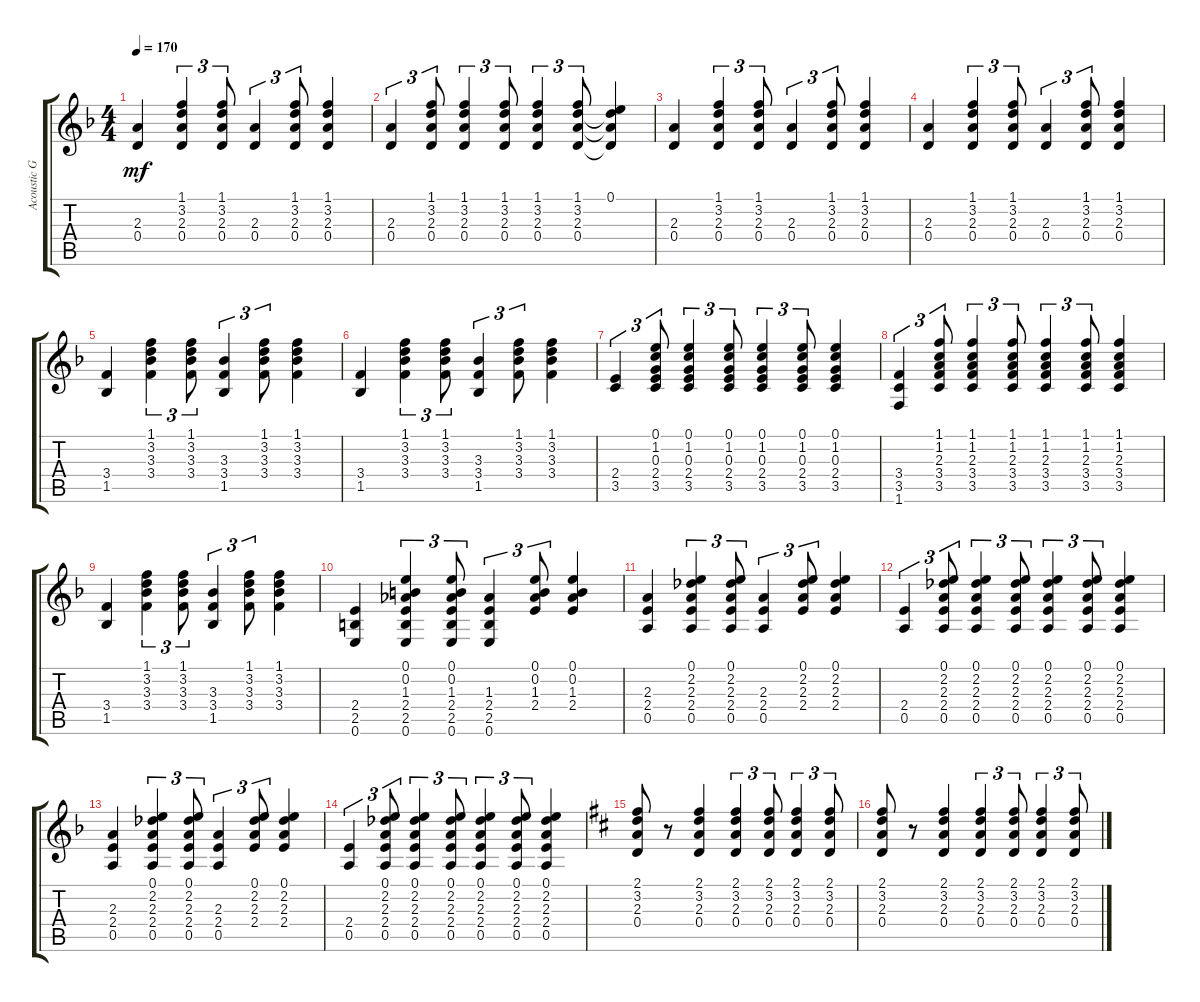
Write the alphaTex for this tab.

\track ("Acoustic Guitar [David Gilmour]" "Acoustic G") {instrument acousticguitarsteel}
\staff {score tabs}
\tuning (E4 B3 G3 D3 A2 E2) {hide}
\ts (4 4)
\tempo 170
\clef g2
\ks dminor
(2.3 0.4).4{dy mf} (1.1 3.2 2.3 0.4).4{tu (3 2)} (1.1 3.2 2.3 0.4).8{tu (3 2)} (2.3 0.4).4{tu (3 2)} (1.1 3.2 2.3 0.4).8{tu (3 2)} (1.1 3.2 2.3 0.4).4 |
(2.3 0.4).4{tu (3 2)} (1.1 3.2 2.3 0.4).8{tu (3 2)} (1.1 3.2 2.3 0.4).4{tu (3 2)} (1.1 3.2 2.3 0.4).8{tu (3 2)} (1.1 3.2 2.3 0.4).4{tu (3 2)} (1.1 3.2 2.3 0.4).8{tu (3 2)} (0.1 3.2{t} 2.3{t} 0.4{t}).4 |
(2.3 0.4).4 (1.1 3.2 2.3 0.4).4{tu (3 2)} (1.1 3.2 2.3 0.4).8{tu (3 2)} (2.3 0.4).4{tu (3 2)} (1.1 3.2 2.3 0.4).8{tu (3 2)} (1.1 3.2 2.3 0.4).4 |
(2.3 0.4).4 (1.1 3.2 2.3 0.4).4{tu (3 2)} (1.1 3.2 2.3 0.4).8{tu (3 2)} (2.3 0.4).4{tu (3 2)} (1.1 3.2 2.3 0.4).8{tu (3 2)} (1.1 3.2 2.3 0.4).4 |
(3.4 1.5).4 (1.1 3.2 3.3 3.4).4{tu (3 2)} (1.1 3.2 3.3 3.4).8{tu (3 2)} (3.3 3.4 1.5).4{tu (3 2)} (1.1 3.2 3.3 3.4).8{tu (3 2)} (1.1 3.2 3.3 3.4).4 |
(3.4 1.5).4 (1.1 3.2 3.3 3.4).4{tu (3 2)} (1.1 3.2 3.3 3.4).8{tu (3 2)} (3.3 3.4 1.5).4{tu (3 2)} (1.1 3.2 3.3 3.4).8{tu (3 2)} (1.1 3.2 3.3 3.4).4 |
(2.4 3.5).4{tu (3 2)} (0.1 1.2 0.3 2.4 3.5).8{tu (3 2)} (0.1 1.2 0.3 2.4 3.5).4{tu (3 2)} (0.1 1.2 0.3 2.4 3.5).8{tu (3 2)} (0.1 1.2 0.3 2.4 3.5).4{tu (3 2)} (0.1 1.2 0.3 2.4 3.5).8{tu (3 2)} (0.1 1.2 0.3 2.4 3.5).4 |
(3.4 3.5 1.6).4{tu (3 2)} (1.1 1.2 2.3 3.4 3.5).8{tu (3 2)} (1.1 1.2 2.3 3.4 3.5).4{tu (3 2)} (1.1 1.2 2.3 3.4 3.5).8{tu (3 2)} (1.1 1.2 2.3 3.4 3.5).4{tu (3 2)} (1.1 1.2 2.3 3.4 3.5).8{tu (3 2)} (1.1 1.2 2.3 3.4 3.5).4 |
(3.4 1.5).4 (1.1 3.2 3.3 3.4).4{tu (3 2)} (1.1 3.2 3.3 3.4).8{tu (3 2)} (3.3 3.4 1.5).4{tu (3 2)} (1.1 3.2 3.3 3.4).8{tu (3 2)} (1.1 3.2 3.3 3.4).4 |
(2.4 2.5 0.6).4 (0.1 0.2 1.3 2.4 2.5 0.6).4{tu (3 2)} (0.1 0.2 1.3 2.4 2.5 0.6).8{tu (3 2)} (1.3 2.4 2.5 0.6).4{tu (3 2)} (0.1 0.2 1.3 2.4).8{tu (3 2)} (0.1 0.2 1.3 2.4).4 |
(2.3 2.4 0.5).4 (0.1 2.2 2.3 2.4 0.5).4{tu (3 2)} (0.1 2.2 2.3 2.4 0.5).8{tu (3 2)} (2.3 2.4 0.5).4{tu (3 2)} (0.1 2.2 2.3 2.4).8{tu (3 2)} (0.1 2.2 2.3 2.4).4 |
(2.4 0.5).4{tu (3 2)} (0.1 2.2 2.3 2.4 0.5).8{tu (3 2)} (0.1 2.2 2.3 2.4 0.5).4{tu (3 2)} (0.1 2.2 2.3 2.4 0.5).8{tu (3 2)} (0.1 2.2 2.3 2.4 0.5).4{tu (3 2)} (0.1 2.2 2.3 2.4 0.5).8{tu (3 2)} (0.1 2.2 2.3 2.4 0.5).4 |
(2.3 2.4 0.5).4 (0.1 2.2 2.3 2.4 0.5).4{tu (3 2)} (0.1 2.2 2.3 2.4 0.5).8{tu (3 2)} (2.3 2.4 0.5).4{tu (3 2)} (0.1 2.2 2.3 2.4).8{tu (3 2)} (0.1 2.2 2.3 2.4).4 |
(2.4 0.5).4{tu (3 2)} (0.1 2.2 2.3 2.4 0.5).8{tu (3 2)} (0.1 2.2 2.3 2.4 0.5).4{tu (3 2)} (0.1 2.2 2.3 2.4 0.5).8{tu (3 2)} (0.1 2.2 2.3 2.4 0.5).4{tu (3 2)} (0.1 2.2 2.3 2.4 0.5).8{tu (3 2)} (0.1 2.2 2.3 2.4 0.5).4 |
\ks d
(2.1 3.2 2.3 0.4).8 r.8 (2.1 3.2 2.3 0.4).4 (2.1 3.2 2.3 0.4).4{tu (3 2)} (2.1 3.2 2.3 0.4).8{tu (3 2)} (2.1 3.2 2.3 0.4).4{tu (3 2)} (2.1 3.2 2.3 0.4).8{tu (3 2)} |
(2.1 3.2 2.3 0.4).8 r.8 (2.1 3.2 2.3 0.4).4 (2.1 3.2 2.3 0.4).4{tu (3 2)} (2.1 3.2 2.3 0.4).8{tu (3 2)} (2.1 3.2 2.3 0.4).4{tu (3 2)} (2.1 3.2 2.3 0.4).8{tu (3 2)}
